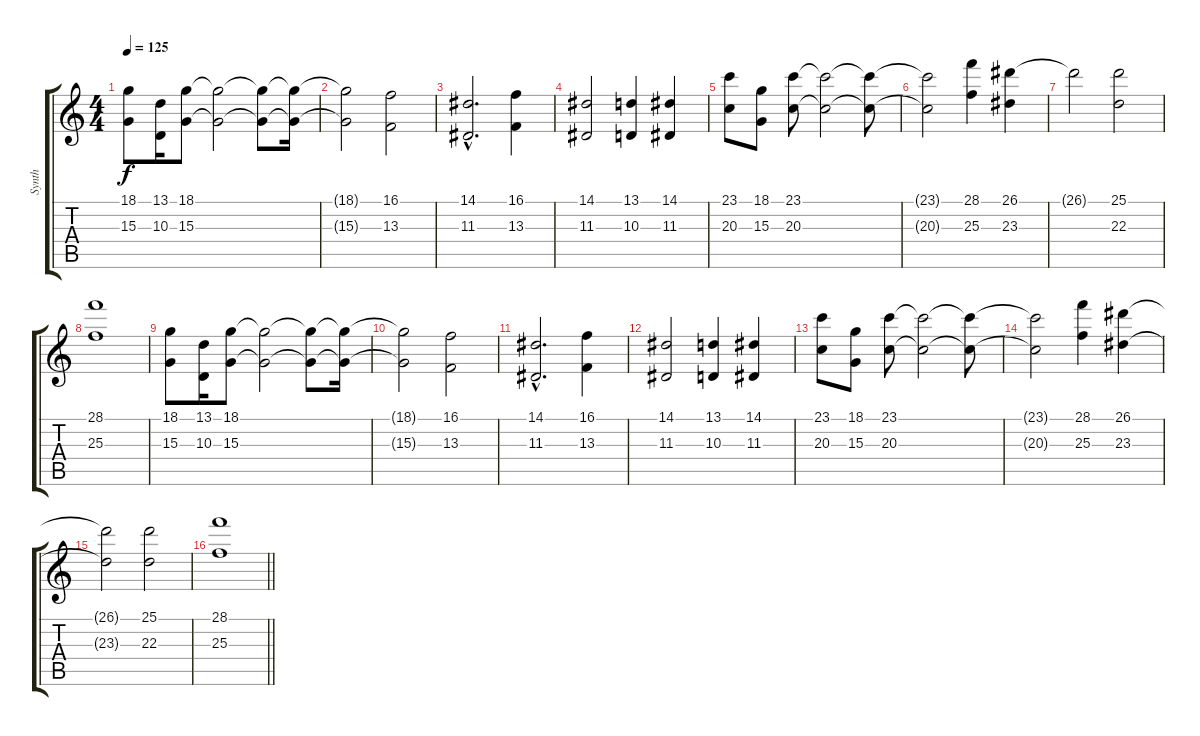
\track ("Synth" "Synth") {instrument stringensemble1}
\staff {score tabs}
\tuning (Db4 Ab3 E3 B2 Gb2 B1) {hide}
\ts (4 4)
\tempo 125
\clef g2
\ks c
(18.1 15.3).8{dy f} (13.1 10.3).16 (18.1 15.3).8 (18.1{t} 15.3{t}).2 (18.1{t} 15.3{t}).8 (18.1{t} 15.3{t}).16 |
(18.1{t} 15.3{t}).2 (16.1 13.3).2 |
(14.1{hac} 11.3{hac}).2{d} (16.1 13.3).4 |
(14.1 11.3).2 (13.1 10.3).4 (14.1 11.3).4 |
(23.1 20.3).8 (18.1 15.3).8 (23.1 20.3).8 (23.1{t} 20.3{t}).2 (23.1{t} 20.3{t}).8 |
(23.1{t} 20.3{t}).2 (28.1 25.3).4 (26.1 23.3).4 |
26.1{t}.2 (25.1 22.3).2 |
(28.1 25.3).1 |
(18.1 15.3).8 (13.1 10.3).16 (18.1 15.3).8 (18.1{t} 15.3{t}).2 (18.1{t} 15.3{t}).8 (18.1{t} 15.3{t}).16 |
(18.1{t} 15.3{t}).2 (16.1 13.3).2 |
(14.1{hac} 11.3{hac}).2{d} (16.1 13.3).4 |
(14.1 11.3).2 (13.1 10.3).4 (14.1 11.3).4 |
(23.1 20.3).8 (18.1 15.3).8 (23.1 20.3).8 (23.1{t} 20.3{t}).2 (23.1{t} 20.3{t}).8 |
(23.1{t} 20.3{t}).2 (28.1 25.3).4 (26.1 23.3).4 |
(26.1{t} 23.3{t}).2 (25.1 22.3).2 |
\barLineRight lightlight
(28.1 25.3).1
